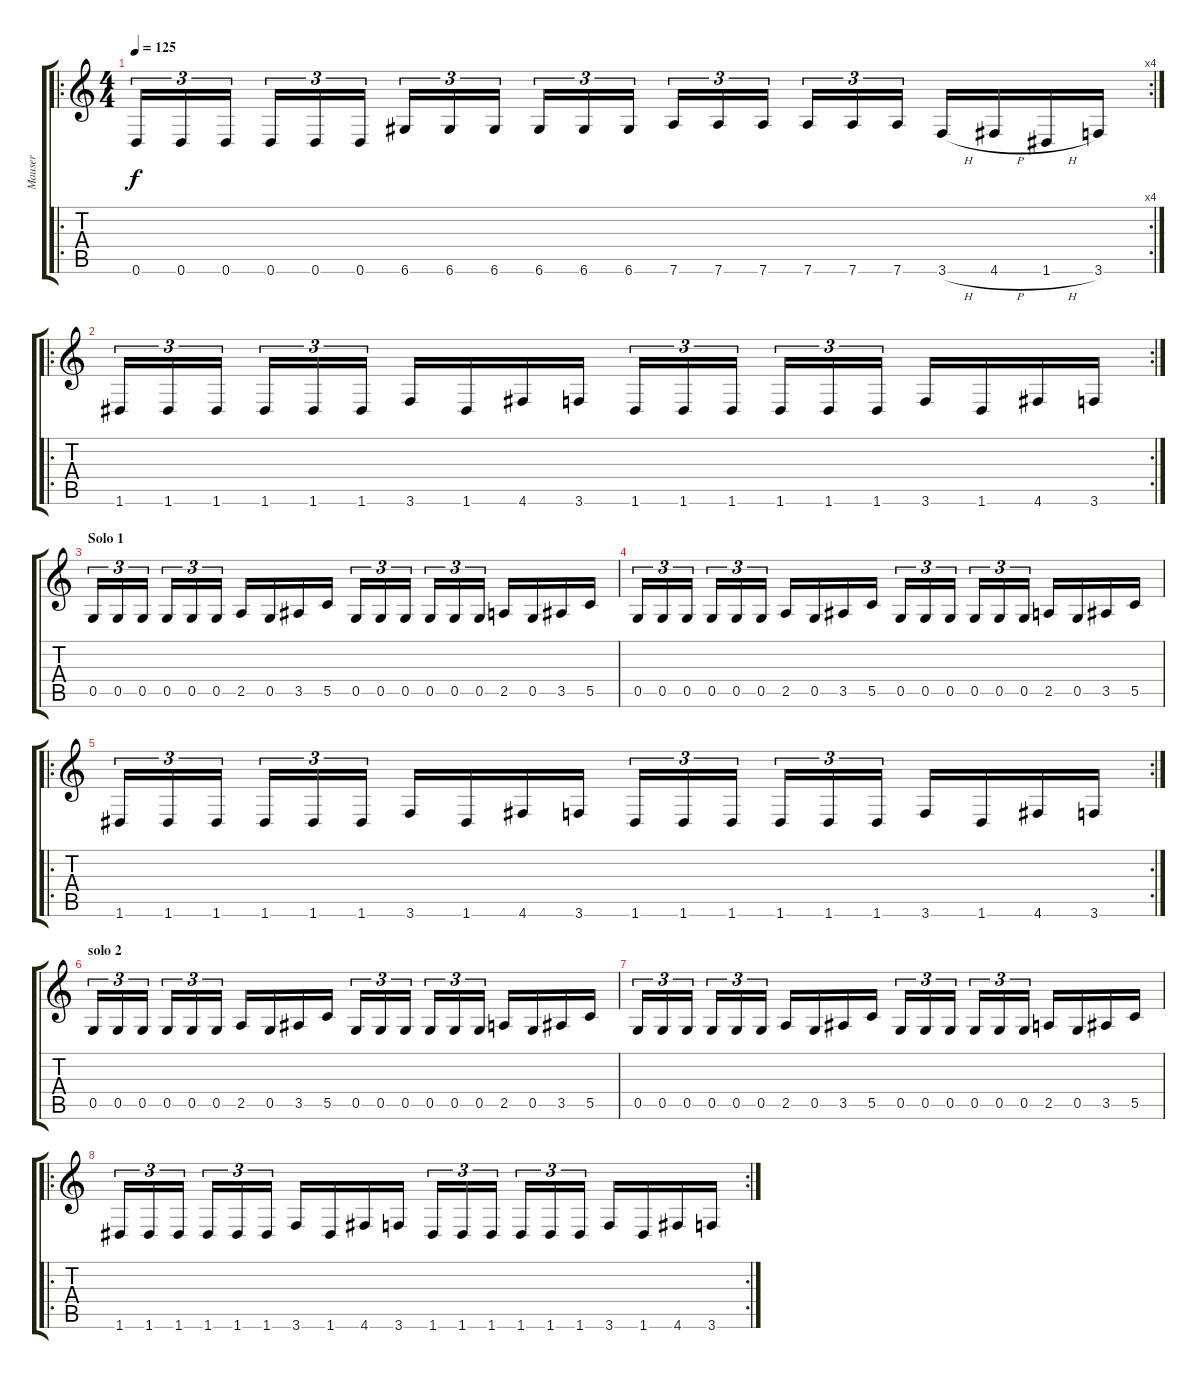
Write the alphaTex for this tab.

\track ("Mauser" "Mauser") {instrument distortionguitar}
\staff {score tabs}
\tuning (D4 A3 F3 C3 G2 D2) {hide}
\ro
\rc 4
\ts (4 4)
\tempo 125
\clef g2
\ks c
0.6.16{tu (3 2) dy f} 0.6.16{tu (3 2)} 0.6.16{tu (3 2)} 0.6.16{tu (3 2)} 0.6.16{tu (3 2)} 0.6.16{tu (3 2)} 6.6.16{tu (3 2)} 6.6.16{tu (3 2)} 6.6.16{tu (3 2)} 6.6.16{tu (3 2)} 6.6.16{tu (3 2)} 6.6.16{tu (3 2)} 7.6.16{tu (3 2)} 7.6.16{tu (3 2)} 7.6.16{tu (3 2)} 7.6.16{tu (3 2)} 7.6.16{tu (3 2)} 7.6.16{tu (3 2)} 3.6{h}.16 4.6{h}.16 1.6{h}.16 3.6.16 |
\ro
\rc 2
1.6.16{tu (3 2)} 1.6.16{tu (3 2)} 1.6.16{tu (3 2)} 1.6.16{tu (3 2)} 1.6.16{tu (3 2)} 1.6.16{tu (3 2)} 3.6.16 1.6.16 4.6.16 3.6.16 1.6.16{tu (3 2)} 1.6.16{tu (3 2)} 1.6.16{tu (3 2)} 1.6.16{tu (3 2)} 1.6.16{tu (3 2)} 1.6.16{tu (3 2)} 3.6.16 1.6.16 4.6.16 3.6.16 |
\section ("" "Solo 1")
0.5.16{tu (3 2)} 0.5.16{tu (3 2)} 0.5.16{tu (3 2)} 0.5.16{tu (3 2)} 0.5.16{tu (3 2)} 0.5.16{tu (3 2)} 2.5.16 0.5.16 3.5.16 5.5.16 0.5.16{tu (3 2)} 0.5.16{tu (3 2)} 0.5.16{tu (3 2)} 0.5.16{tu (3 2)} 0.5.16{tu (3 2)} 0.5.16{tu (3 2)} 2.5.16 0.5.16 3.5.16 5.5.16 |
0.5.16{tu (3 2)} 0.5.16{tu (3 2)} 0.5.16{tu (3 2)} 0.5.16{tu (3 2)} 0.5.16{tu (3 2)} 0.5.16{tu (3 2)} 2.5.16 0.5.16 3.5.16 5.5.16 0.5.16{tu (3 2)} 0.5.16{tu (3 2)} 0.5.16{tu (3 2)} 0.5.16{tu (3 2)} 0.5.16{tu (3 2)} 0.5.16{tu (3 2)} 2.5.16 0.5.16 3.5.16 5.5.16 |
\ro
\rc 2
1.6.16{tu (3 2)} 1.6.16{tu (3 2)} 1.6.16{tu (3 2)} 1.6.16{tu (3 2)} 1.6.16{tu (3 2)} 1.6.16{tu (3 2)} 3.6.16 1.6.16 4.6.16 3.6.16 1.6.16{tu (3 2)} 1.6.16{tu (3 2)} 1.6.16{tu (3 2)} 1.6.16{tu (3 2)} 1.6.16{tu (3 2)} 1.6.16{tu (3 2)} 3.6.16 1.6.16 4.6.16 3.6.16 |
\section ("" "solo 2")
0.5.16{tu (3 2)} 0.5.16{tu (3 2)} 0.5.16{tu (3 2)} 0.5.16{tu (3 2)} 0.5.16{tu (3 2)} 0.5.16{tu (3 2)} 2.5.16 0.5.16 3.5.16 5.5.16 0.5.16{tu (3 2)} 0.5.16{tu (3 2)} 0.5.16{tu (3 2)} 0.5.16{tu (3 2)} 0.5.16{tu (3 2)} 0.5.16{tu (3 2)} 2.5.16 0.5.16 3.5.16 5.5.16 |
0.5.16{tu (3 2)} 0.5.16{tu (3 2)} 0.5.16{tu (3 2)} 0.5.16{tu (3 2)} 0.5.16{tu (3 2)} 0.5.16{tu (3 2)} 2.5.16 0.5.16 3.5.16 5.5.16 0.5.16{tu (3 2)} 0.5.16{tu (3 2)} 0.5.16{tu (3 2)} 0.5.16{tu (3 2)} 0.5.16{tu (3 2)} 0.5.16{tu (3 2)} 2.5.16 0.5.16 3.5.16 5.5.16 |
\ro
\rc 2
1.6.16{tu (3 2)} 1.6.16{tu (3 2)} 1.6.16{tu (3 2)} 1.6.16{tu (3 2)} 1.6.16{tu (3 2)} 1.6.16{tu (3 2)} 3.6.16 1.6.16 4.6.16 3.6.16 1.6.16{tu (3 2)} 1.6.16{tu (3 2)} 1.6.16{tu (3 2)} 1.6.16{tu (3 2)} 1.6.16{tu (3 2)} 1.6.16{tu (3 2)} 3.6.16 1.6.16 4.6.16 3.6.16
